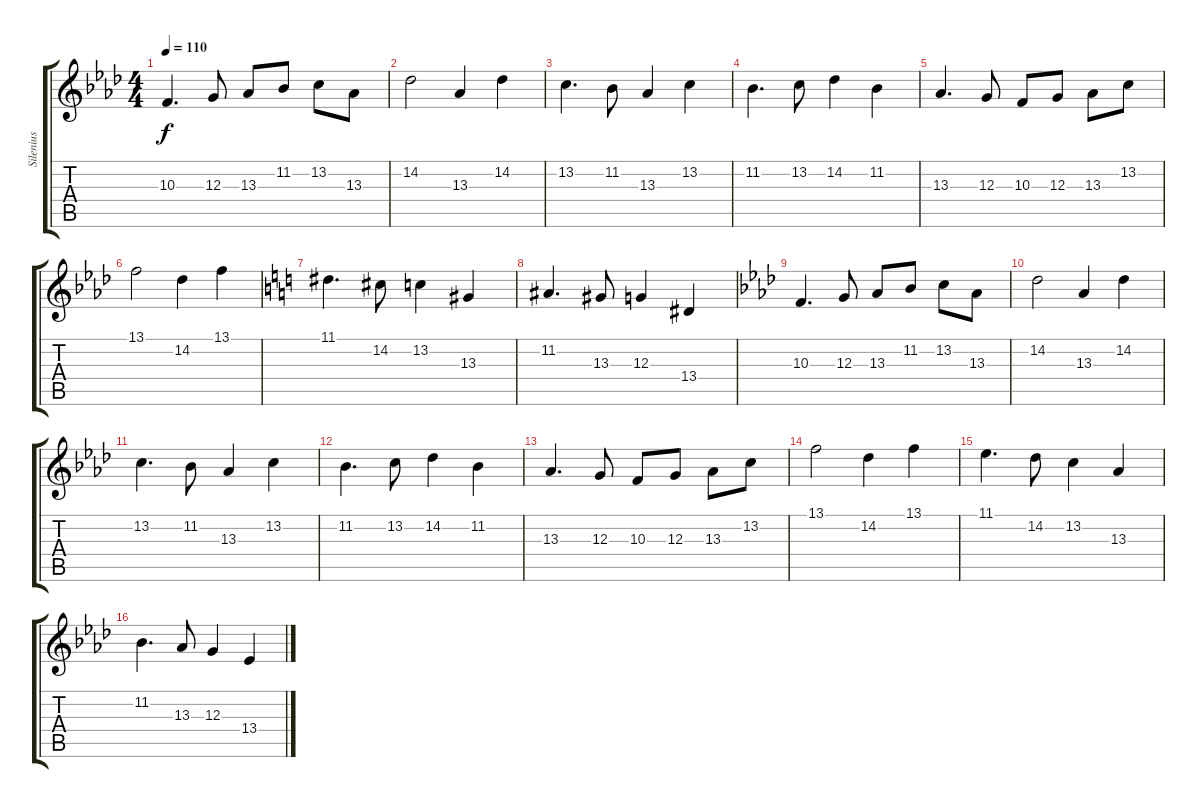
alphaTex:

\track ("Silenius" "Silenius") {instrument oboe}
\staff {score tabs}
\tuning (E4 B3 G3 D3 A2 E2) {hide}
\ts (4 4)
\tempo 110
\clef g2
\ks fminor
10.3.4{d dy f} 12.3.8 13.3.8 11.2.8 13.2.8 13.3.8 |
14.2.2 13.3.4 14.2.4 |
13.2.4{d} 11.2.8 13.3.4 13.2.4 |
11.2.4{d} 13.2.8 14.2.4 11.2.4 |
13.3.4{d} 12.3.8 10.3.8 12.3.8 13.3.8 13.2.8 |
13.1.2 14.2.4 13.1.4 |
\ks c
11.1.4{d} 14.2.8 13.2.4 13.3.4 |
11.2.4{d} 13.3.8 12.3.4 13.4.4 |
\ks fminor
10.3.4{d} 12.3.8 13.3.8 11.2.8 13.2.8 13.3.8 |
14.2.2 13.3.4 14.2.4 |
13.2.4{d} 11.2.8 13.3.4 13.2.4 |
11.2.4{d} 13.2.8 14.2.4 11.2.4 |
13.3.4{d} 12.3.8 10.3.8 12.3.8 13.3.8 13.2.8 |
13.1.2 14.2.4 13.1.4 |
11.1.4{d} 14.2.8 13.2.4 13.3.4 |
11.2.4{d} 13.3.8 12.3.4 13.4.4
